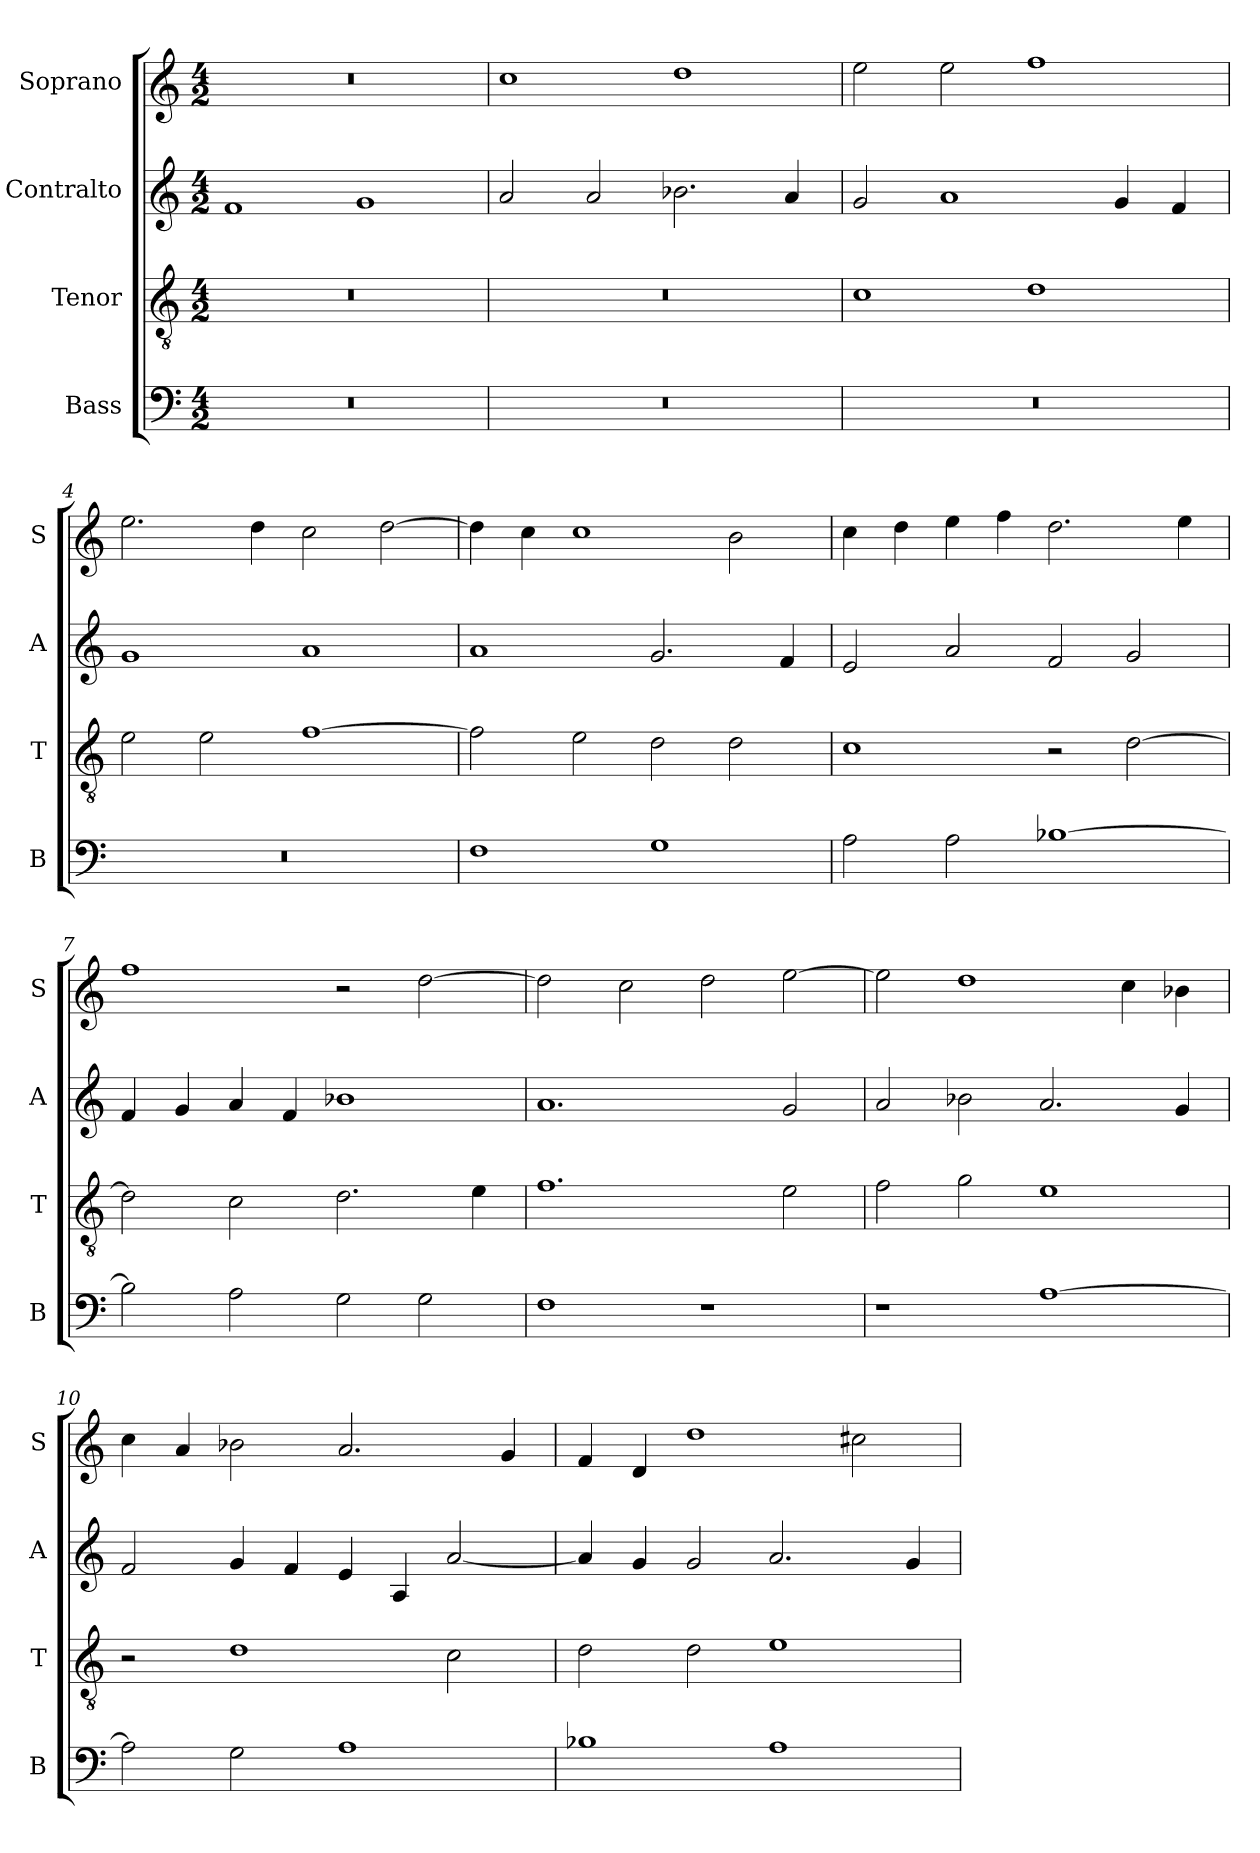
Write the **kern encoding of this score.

**kern	**kern	**kern	**kern
*part4	*part3	*part2	*part1
*staff4	*staff3	*staff2	*staff1
*I"Bass	*I"Tenor	*I"Contralto	*I"Soprano
*I'B	*I'T	*I'A	*I'S
*clefF4	*clefGv2	*clefG2	*clefG2
*k[]	*k[]	*k[]	*k[]
*D:dor	*D:dor	*D:dor	*D:dor
*M4/2	*M4/2	*M4/2	*M4/2
=1	=1	=1	=1
0r	0r	1f	0r
.	.	1g	.
=2	=2	=2	=2
0r	0r	2a	1cc
.	.	2a	.
.	.	2.b-X	1dd
.	.	4a	.
=3	=3	=3	=3
0r	1c	2g	2ee
.	.	1a	2ee
.	1d	.	1ff
.	.	4g	.
.	.	4f	.
=4	=4	=4	=4
0r	2e	1g	2.ee
.	2e	.	.
.	.	.	4dd
.	[1f	1a	2cc
.	.	.	[2dd
=5	=5	=5	=5
1F	2f]	1a	4dd]
.	.	.	4cc
.	2e	.	1cc
1G	2d	2.g	.
.	2d	.	2b
.	.	4f	.
=6	=6	=6	=6
2A	1c	2e	4cc
.	.	.	4dd
2A	.	2a	4ee
.	.	.	4ff
[1B-X	2r	2f	2.dd
.	[2d	2g	.
.	.	.	4ee
=7	=7	=7	=7
2B-]	2d]	4f	1ff
.	.	4g	.
2A	2c	4a	.
.	.	4f	.
2G	2.d	1b-X	2r
2G	.	.	[2dd
.	4e	.	.
=8	=8	=8	=8
1F	1.f	1.a	2dd]
.	.	.	2cc
1r	.	.	2dd
.	2e	2g	[2ee
=9	=9	=9	=9
1r	2f	2a	2ee]
.	2g	2b-X	1dd
[1A	1e	2.a	.
.	.	.	4cc
.	.	4g	4b-X
=10	=10	=10	=10
2A]	2r	2f	4cc
.	.	.	4a
2G	1d	4g	2b-X
.	.	4f	.
1A	.	4e	2.a
.	.	4A	.
.	2c	[2a	.
.	.	.	4g
=11	=11	=11	=11
1B-X	2d	4a]	4f
.	.	4g	4d
.	2d	2g	1dd
1A	1e	2.a	.
.	.	.	2cc#X
.	.	4g	.
=	=	=	=
*-	*-	*-	*-
